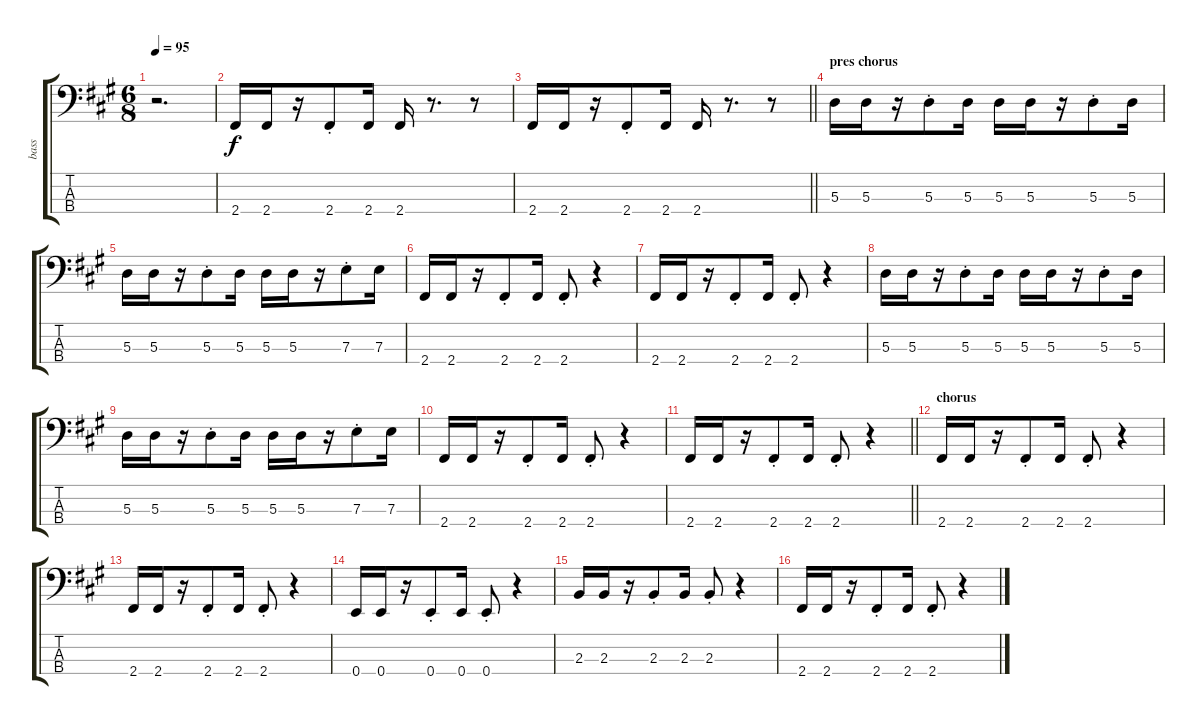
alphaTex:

\track ("bass" "bass") {instrument electricbassfinger}
\staff {score tabs}
\tuning (G2 D2 A1 E1) {hide}
\ts (6 8)
\tempo 95
\clef f4
\ks a
r.2{d dy f} |
2.4.16 2.4.16 r.16 2.4{st}.8 2.4.16 2.4.16 r.8{d} r.8 |
\barLineRight lightlight
2.4.16 2.4.16 r.16 2.4{st}.8 2.4.16 2.4.16 r.8{d} r.8 |
\section ("" "pres chorus")
5.3.16 5.3.16 r.16 5.3{st}.8 5.3.16 5.3.16 5.3.16 r.16 5.3{st}.8 5.3.16 |
5.3.16 5.3.16 r.16 5.3{st}.8 5.3.16 5.3.16 5.3.16 r.16 7.3{st}.8 7.3.16 |
2.4.16 2.4.16 r.16 2.4{st}.8 2.4.16 2.4{st}.8 r.4 |
2.4.16 2.4.16 r.16 2.4{st}.8 2.4.16 2.4{st}.8 r.4 |
5.3.16 5.3.16 r.16 5.3{st}.8 5.3.16 5.3.16 5.3.16 r.16 5.3{st}.8 5.3.16 |
5.3.16 5.3.16 r.16 5.3{st}.8 5.3.16 5.3.16 5.3.16 r.16 7.3{st}.8 7.3.16 |
2.4.16 2.4.16 r.16 2.4{st}.8 2.4.16 2.4{st}.8 r.4 |
\barLineRight lightlight
2.4.16 2.4.16 r.16 2.4{st}.8 2.4.16 2.4{st}.8 r.4 |
\section ("" "chorus")
2.4.16 2.4.16 r.16 2.4{st}.8 2.4.16 2.4{st}.8 r.4 |
2.4.16 2.4.16 r.16 2.4{st}.8 2.4.16 2.4{st}.8 r.4 |
0.4.16 0.4.16 r.16 0.4{st}.8 0.4.16 0.4{st}.8 r.4 |
2.3.16 2.3.16 r.16 2.3{st}.8 2.3.16 2.3{st}.8 r.4 |
2.4.16 2.4.16 r.16 2.4{st}.8 2.4.16 2.4{st}.8 r.4
